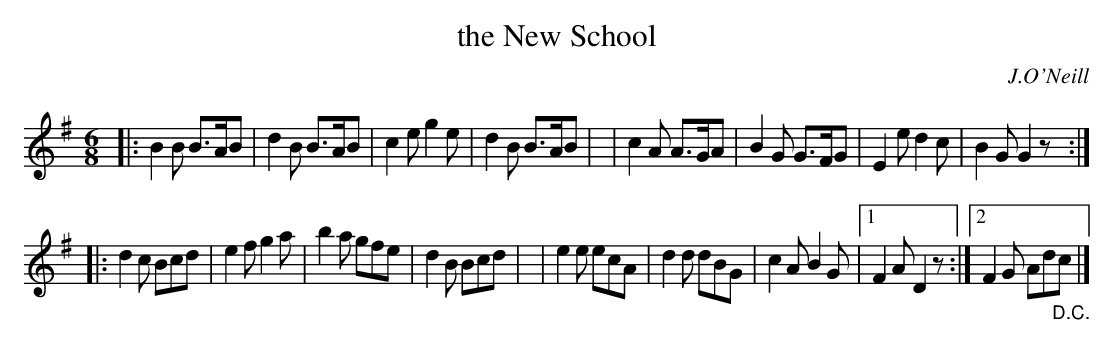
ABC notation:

X:1
T: the New School
O: J.O'Neill
M: 6/8
L: 1/8
K: G
|: B2B B>AB | d2B B>AB | c2e g2e |  d2B B>AB |\
|  c2A A>GA | B2G G>FG | E2e d2c |  B2G G2z :|
|: d2c Bcd  | e2f g2a  | b2a gfe |  d2B Bcd  |\
|  e2e ecA  | d2d dBG  | c2A B2G |1 F2A D2z :|2 F2G Ad"_D.C."c |]
